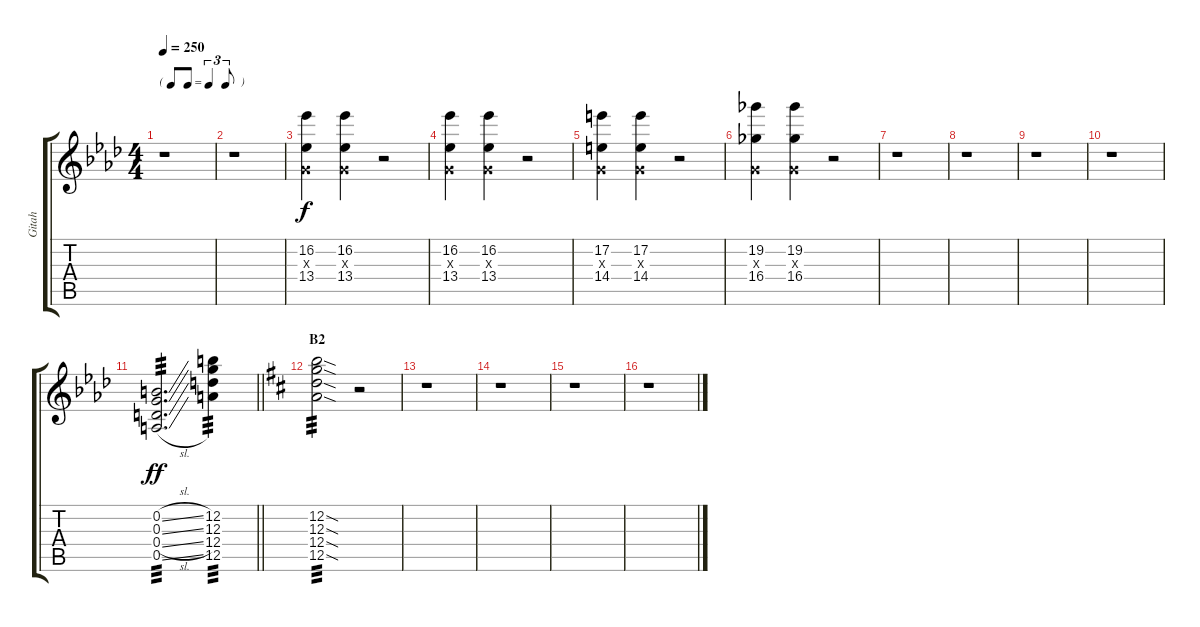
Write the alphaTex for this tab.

\track ("Gitah" "Gitah") {instrument overdrivenguitar}
\staff {score tabs}
\tuning (E4 B3 G3 D3 A2 E2) {hide}
\ts (4 4)
\tf triplet8th
\tempo 250
\clef g2
\ks ab
r.1{dy f} |
r.1 |
(16.2 0.3{x} 13.4).4{balance 8} (16.2 0.3{x} 13.4).4 r.2 |
(16.2 0.3{x} 13.4).4 (16.2 0.3{x} 13.4).4 r.2 |
(17.2 0.3{x} 14.4).4 (17.2 0.3{x} 14.4).4 r.2 |
(19.2 0.3{x} 16.4).4 (19.2 0.3{x} 16.4).4 r.2 |
r.1 |
r.1 |
r.1 |
r.1 |
\barLineRight lightlight
(0.2{sl} 0.3{sl} 0.4{sl} 0.5{sl}).2{d tp 3 dy ff} (12.2 12.3 12.4 12.5).4{tp 3} |
\section ("" "B2")
\ks d
(12.2{sod} 12.3{sod} 12.4{sod} 12.5{sod}).2{tp 3} r.2 |
r.1 |
r.1 |
r.1 |
r.1
